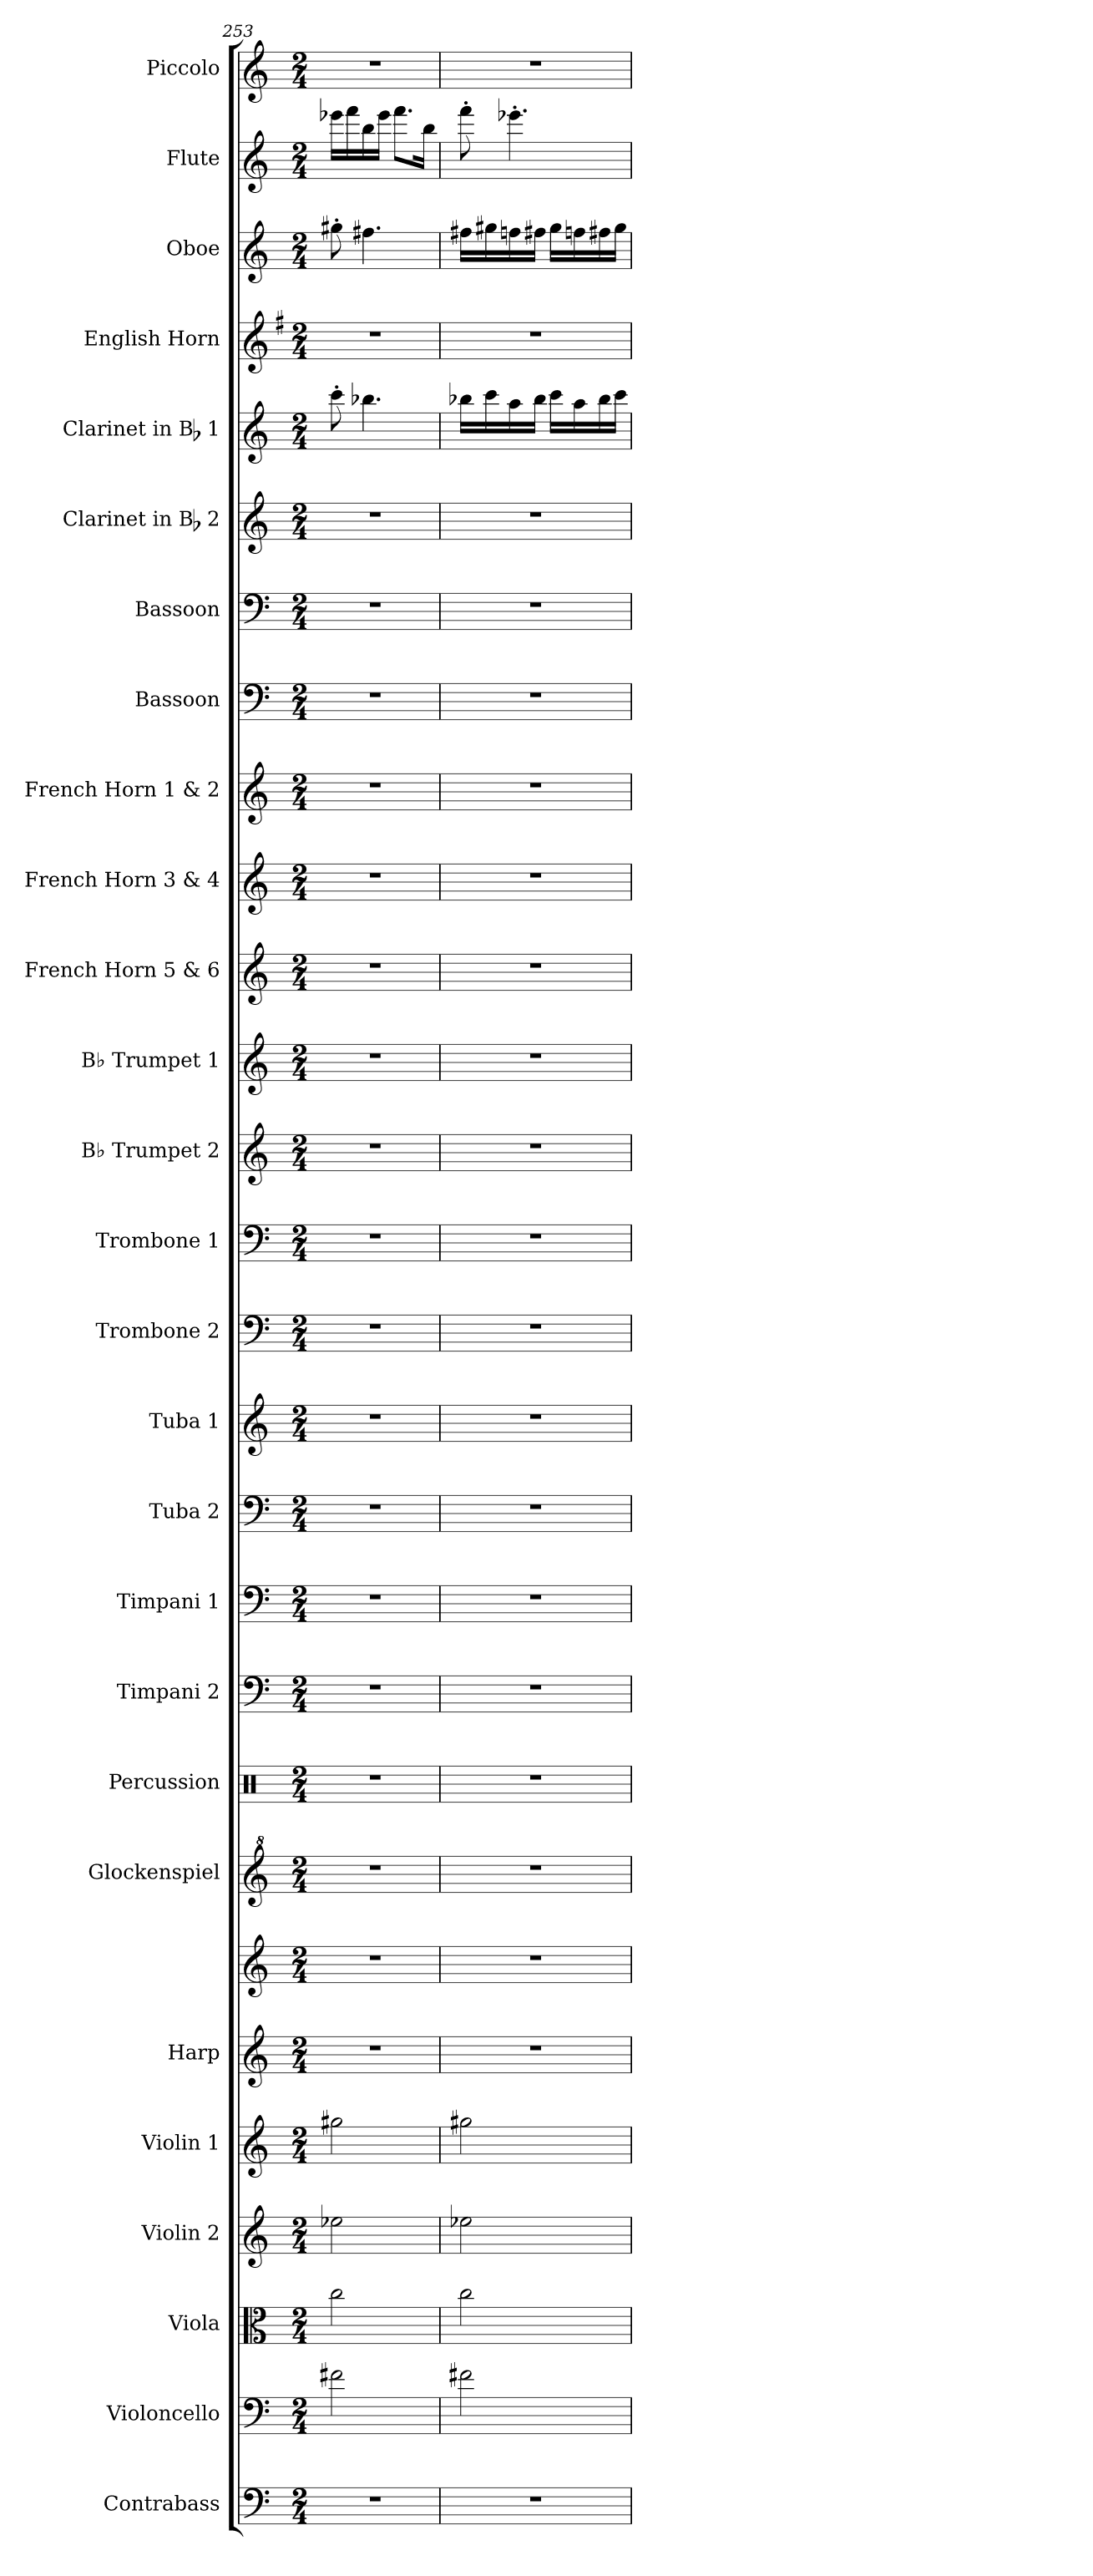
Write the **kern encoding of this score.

**kern	**kern	**kern	**kern	**kern	**kern	**kern	**kern	**kern	**kern	**kern	**kern	**kern	**kern	**kern	**kern	**kern	**kern	**kern	**kern	**kern	**kern	**kern	**kern	**kern	**kern	**kern	**kern
*part27	*part26	*part25	*part24	*part23	*part22	*part22	*part21	*part20	*part19	*part18	*part17	*part16	*part15	*part14	*part13	*part12	*part11	*part10	*part9	*part8	*part7	*part6	*part5	*part4	*part3	*part2	*part1
*staff28	*staff27	*staff26	*staff25	*staff24	*staff23	*staff22	*staff21	*staff20	*staff19	*staff18	*staff17	*staff16	*staff15	*staff14	*staff13	*staff12	*staff11	*staff10	*staff9	*staff8	*staff7	*staff6	*staff5	*staff4	*staff3	*staff2	*staff1
*I"Contrabass	*I"Violoncello	*I"Viola	*I"Violin 2	*I"Violin 1	*I"Harp	*	*I"Glockenspiel	*I"Percussion	*I"Timpani 2	*I"Timpani 1	*I"Tuba 2	*I"Tuba 1	*I"Trombone 2	*I"Trombone 1	*I"B♭ Trumpet 2	*I"B♭ Trumpet 1	*I"French Horn 5 &amp; 6	*I"French Horn 3 &amp; 4	*I"French Horn 1 &amp; 2	*I"Bassoon	*I"Bassoon	*I"Clarinet in Bb 2	*I"Clarinet in Bb 1	*I"English Horn	*I"Oboe	*I"Flute	*I"Piccolo
*I'Cbs.	*I'Vlc.	*I'Vla.	*I'Vln. 2	*I'Vln. 1	*I'Hrp.	*	*I'Glk.	*I'Perc.	*I'Timp. 2	*I'Timp. 1	*I'Tba. 2	*I'Tba. 1	*I'Tbn. 2	*I'Tbn. 1	*I'B♭ Tpt. 2	*I'B♭ Tpt. 1	*I'F Hn. 5 &amp; 6	*I'F Hn. 3 &amp; 4	*I'F Hn. 1 &amp; 2	*I'Bsn.	*I'Bsn.	*	*	*I'Eng Hn.	*I'Ob.	*I'Fl.	*I'Pic.
*clefF4	*clefF4	*clefC3	*clefG2	*clefG2	*clefG2	*clefG2	*clefG^2	*clefX	*clefF4	*clefF4	*clefF4	*clefG2	*clefF4	*clefF4	*clefG2	*clefG2	*clefG2	*clefG2	*clefG2	*clefF4	*clefF4	*clefG2	*clefG2	*clefG2	*clefG2	*clefG2	*clefG2
*	*	*	*	*	*	*	*	*	*	*	*	*	*	*	*ITrd1c2	*ITrd1c2	*ITrd4c7	*ITrd4c7	*ITrd4c7	*	*	*ITrd-5c-8	*ITrd-5c-8	*ITrd4c7	*	*	*
*k[]	*k[]	*k[]	*k[]	*k[]	*k[]	*k[]	*k[]	*k[]	*k[]	*k[]	*k[]	*k[]	*k[]	*k[]	*k[b-e-]	*k[b-e-]	*k[b-]	*k[b-]	*k[b-]	*k[]	*k[]	*k[b-e-a-d-]	*k[b-e-a-d-]	*k[]	*k[]	*k[]	*k[]
*M2/4	*M2/4	*M2/4	*M2/4	*M2/4	*M2/4	*M2/4	*M2/4	*M2/4	*M2/4	*M2/4	*M2/4	*M2/4	*M2/4	*M2/4	*M2/4	*M2/4	*M2/4	*M2/4	*M2/4	*M2/4	*M2/4	*M2/4	*M2/4	*M2/4	*M2/4	*M2/4	*M2/4
=253	=253	=253	=253	=253	=253	=253	=253	=253	=253	=253	=253	=253	=253	=253	=253	=253	=253	=253	=253	=253	=253	=253	=253	=253	=253	=253	=253
2r	2f#X\	2cc\	2ee-X\	2gg#X\	2r	2r	2r	2r	2r	2r	2r	2r	2r	2r	2r	2r	2r	2r	2r	2r	2r	2r	8aaa-'\	2r	8gg#X'\	16eee-X\LL	2r
.	.	.	.	.	.	.	.	.	.	.	.	.	.	.	.	.	.	.	.	.	.	.	.	.	.	16fff\	.
.	.	.	.	.	.	.	.	.	.	.	.	.	.	.	.	.	.	.	.	.	.	.	4.ggg-X\	.	4.ff#X\	16bb\	.
.	.	.	.	.	.	.	.	.	.	.	.	.	.	.	.	.	.	.	.	.	.	.	.	.	.	16eee-\JJ	.
.	.	.	.	.	.	.	.	.	.	.	.	.	.	.	.	.	.	.	.	.	.	.	.	.	.	8.fff\L	.
.	.	.	.	.	.	.	.	.	.	.	.	.	.	.	.	.	.	.	.	.	.	.	.	.	.	16bb\Jk	.
=254	=254	=254	=254	=254	=254	=254	=254	=254	=254	=254	=254	=254	=254	=254	=254	=254	=254	=254	=254	=254	=254	=254	=254	=254	=254	=254	=254
2r	2f#X\	2cc\	2ee-X\	2gg#X\	2r	2r	2r	2r	2r	2r	2r	2r	2r	2r	2r	2r	2r	2r	2r	2r	2r	2r	16ggg-X\LL	2r	16ff#X\LL	8fff'\	2r
.	.	.	.	.	.	.	.	.	.	.	.	.	.	.	.	.	.	.	.	.	.	.	16aaa-\	.	16gg#X\	.	.
.	.	.	.	.	.	.	.	.	.	.	.	.	.	.	.	.	.	.	.	.	.	.	16fff\	.	16ffn\	4.eee-X'\	.
.	.	.	.	.	.	.	.	.	.	.	.	.	.	.	.	.	.	.	.	.	.	.	16ggg-\JJ	.	16ff#X\JJ	.	.
.	.	.	.	.	.	.	.	.	.	.	.	.	.	.	.	.	.	.	.	.	.	.	16aaa-\LL	.	16gg#\LL	.	.
.	.	.	.	.	.	.	.	.	.	.	.	.	.	.	.	.	.	.	.	.	.	.	16fff\	.	16ffn\	.	.
.	.	.	.	.	.	.	.	.	.	.	.	.	.	.	.	.	.	.	.	.	.	.	16ggg-\	.	16ff#X\	.	.
.	.	.	.	.	.	.	.	.	.	.	.	.	.	.	.	.	.	.	.	.	.	.	16aaa-\JJ	.	16gg#\JJ	.	.
=	=	=	=	=	=	=	=	=	=	=	=	=	=	=	=	=	=	=	=	=	=	=	=	=	=	=	=
*-	*-	*-	*-	*-	*-	*-	*-	*-	*-	*-	*-	*-	*-	*-	*-	*-	*-	*-	*-	*-	*-	*-	*-	*-	*-	*-	*-
